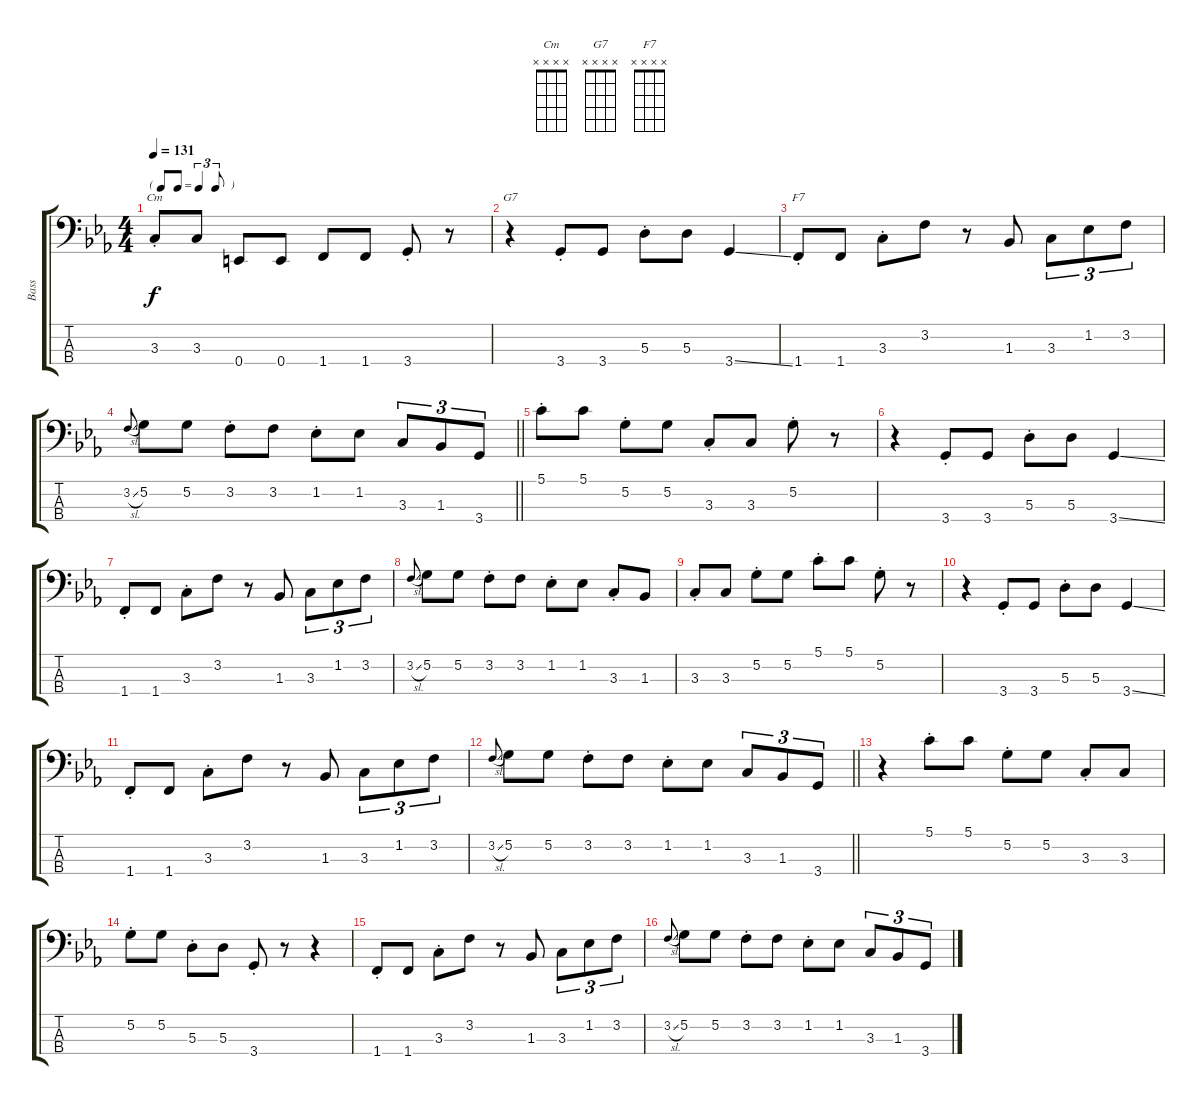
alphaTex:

\track ("Bass" "Bass") {instrument electricbasspick}
\staff {score tabs}
\tuning (G2 D2 A1 E1) {hide}
\chord ("Cm" x x x x)
\chord ("G7" x x x x)
\chord ("F7" x x x x)
\ts (4 4)
\tf triplet8th
\tempo 131
\clef f4
\ks cminor
3.3{st}.8{ch "Cm" dy f} 3.3.8 0.4.8 0.4.8 1.4.8 1.4.8 3.4{st}.8 r.8 |
r.4{ch "G7"} 3.4{st}.8 3.4.8 5.3{st}.8 5.3.8 3.4{ss}.4 |
1.4{st}.8{ch "F7"} 1.4.8 3.3{st}.8 3.2.8 r.8 1.3.8 3.3.8{tu (3 2)} 1.2.8{tu (3 2)} 3.2.8{tu (3 2)} |
\barLineRight lightlight
3.2{sl}.8{gr onbeat} 5.2.8 5.2.8 3.2{st}.8 3.2.8 1.2{st}.8 1.2.8 3.3.8{tu (3 2)} 1.3.8{tu (3 2)} 3.4.8{tu (3 2)} |
5.1{st}.8 5.1.8 5.2{st}.8 5.2.8 3.3{st}.8 3.3.8 5.2{st}.8 r.8 |
r.4 3.4{st}.8 3.4.8 5.3{st}.8 5.3.8 3.4{ss}.4 |
1.4{st}.8 1.4.8 3.3{st}.8 3.2.8 r.8 1.3.8 3.3.8{tu (3 2)} 1.2.8{tu (3 2)} 3.2.8{tu (3 2)} |
3.2{sl}.8{gr onbeat} 5.2.8 5.2.8 3.2{st}.8 3.2.8 1.2{st}.8 1.2.8 3.3{st}.8 1.3.8 |
3.3{st}.8 3.3.8 5.2{st}.8 5.2.8 5.1{st}.8 5.1.8 5.2{st}.8 r.8 |
r.4 3.4{st}.8 3.4.8 5.3{st}.8 5.3.8 3.4{ss}.4 |
1.4{st}.8 1.4.8 3.3{st}.8 3.2.8 r.8 1.3.8 3.3.8{tu (3 2)} 1.2.8{tu (3 2)} 3.2.8{tu (3 2)} |
\barLineRight lightlight
3.2{sl}.8{gr onbeat} 5.2.8 5.2.8 3.2{st}.8 3.2.8 1.2{st}.8 1.2.8 3.3.8{tu (3 2)} 1.3.8{tu (3 2)} 3.4.8{tu (3 2)} |
r.4 5.1{st}.8 5.1.8 5.2{st}.8 5.2.8 3.3{st}.8 3.3.8 |
5.2{st}.8 5.2.8 5.3{st}.8 5.3.8 3.4{st}.8 r.8 r.4 |
1.4{st}.8 1.4.8 3.3{st}.8 3.2.8 r.8 1.3.8 3.3.8{tu (3 2)} 1.2.8{tu (3 2)} 3.2.8{tu (3 2)} |
3.2{sl}.8{gr onbeat} 5.2.8 5.2.8 3.2{st}.8 3.2.8 1.2{st}.8 1.2.8 3.3.8{tu (3 2)} 1.3.8{tu (3 2)} 3.4.8{tu (3 2)}
